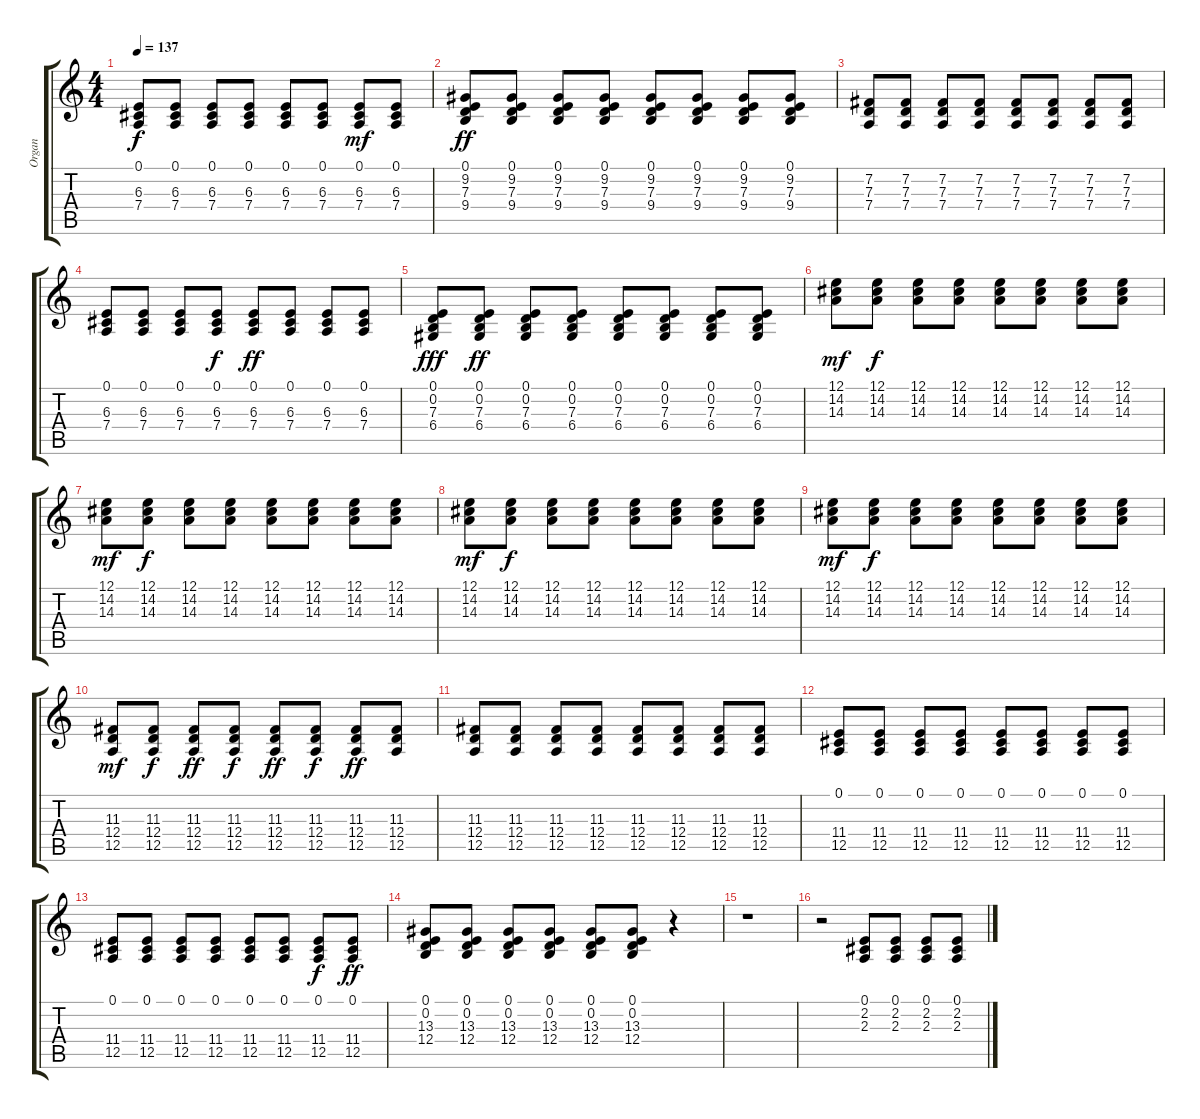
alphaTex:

\track ("Organ" "Organ") {instrument drawbarorgan}
\staff {score tabs}
\tuning (E4 B3 G3 D3 A2 E2) {hide}
\ts (4 4)
\tempo 137
\clef g2
\ks c
(0.1 6.3 7.4).8{dy f} (0.1 6.3 7.4).8 (0.1 6.3 7.4).8 (0.1 6.3 7.4).8 (0.1 6.3 7.4).8 (0.1 6.3 7.4).8 (0.1 6.3 7.4).8{dy mf} (0.1 6.3 7.4).8 |
(0.1 9.2 7.3 9.4).8{dy ff} (0.1 9.2 7.3 9.4).8 (0.1 9.2 7.3 9.4).8 (0.1 9.2 7.3 9.4).8 (0.1 9.2 7.3 9.4).8 (0.1 9.2 7.3 9.4).8 (0.1 9.2 7.3 9.4).8 (0.1 9.2 7.3 9.4).8 |
(7.2 7.3 7.4).8 (7.2 7.3 7.4).8 (7.2 7.3 7.4).8 (7.2 7.3 7.4).8 (7.2 7.3 7.4).8 (7.2 7.3 7.4).8 (7.2 7.3 7.4).8 (7.2 7.3 7.4).8 |
(0.1 6.3 7.4).8 (0.1 6.3 7.4).8 (0.1 6.3 7.4).8 (0.1 6.3 7.4).8{dy f} (0.1 6.3 7.4).8{dy ff} (0.1 6.3 7.4).8 (0.1 6.3 7.4).8 (0.1 6.3 7.4).8 |
(0.1 0.2 7.3 6.4).8{dy fff} (0.1 0.2 7.3 6.4).8{dy ff} (0.1 0.2 7.3 6.4).8 (0.1 0.2 7.3 6.4).8 (0.1 0.2 7.3 6.4).8 (0.1 0.2 7.3 6.4).8 (0.1 0.2 7.3 6.4).8 (0.1 0.2 7.3 6.4).8 |
(12.1 14.2 14.3).8{dy mf} (12.1 14.2 14.3).8{dy f} (12.1 14.2 14.3).8 (12.1 14.2 14.3).8 (12.1 14.2 14.3).8 (12.1 14.2 14.3).8 (12.1 14.2 14.3).8 (12.1 14.2 14.3).8 |
(12.1 14.2 14.3).8{dy mf} (12.1 14.2 14.3).8{dy f} (12.1 14.2 14.3).8 (12.1 14.2 14.3).8 (12.1 14.2 14.3).8 (12.1 14.2 14.3).8 (12.1 14.2 14.3).8 (12.1 14.2 14.3).8 |
(12.1 14.2 14.3).8{dy mf} (12.1 14.2 14.3).8{dy f} (12.1 14.2 14.3).8 (12.1 14.2 14.3).8 (12.1 14.2 14.3).8 (12.1 14.2 14.3).8 (12.1 14.2 14.3).8 (12.1 14.2 14.3).8 |
(12.1 14.2 14.3).8{dy mf} (12.1 14.2 14.3).8{dy f} (12.1 14.2 14.3).8 (12.1 14.2 14.3).8 (12.1 14.2 14.3).8 (12.1 14.2 14.3).8 (12.1 14.2 14.3).8 (12.1 14.2 14.3).8 |
(11.3 12.4 12.5).8{dy mf} (11.3 12.4 12.5).8{dy f} (11.3 12.4 12.5).8{dy ff} (11.3 12.4 12.5).8{dy f} (11.3 12.4 12.5).8{dy ff} (11.3 12.4 12.5).8{dy f} (11.3 12.4 12.5).8{dy ff} (11.3 12.4 12.5).8 |
(11.3 12.4 12.5).8 (11.3 12.4 12.5).8 (11.3 12.4 12.5).8 (11.3 12.4 12.5).8 (11.3 12.4 12.5).8 (11.3 12.4 12.5).8 (11.3 12.4 12.5).8 (11.3 12.4 12.5).8 |
(0.1 11.4 12.5).8 (0.1 11.4 12.5).8 (0.1 11.4 12.5).8 (0.1 11.4 12.5).8 (0.1 11.4 12.5).8 (0.1 11.4 12.5).8 (0.1 11.4 12.5).8 (0.1 11.4 12.5).8 |
(0.1 11.4 12.5).8 (0.1 11.4 12.5).8 (0.1 11.4 12.5).8 (0.1 11.4 12.5).8 (0.1 11.4 12.5).8 (0.1 11.4 12.5).8 (0.1 11.4 12.5).8{dy f} (0.1 11.4 12.5).8{dy ff} |
(0.1 0.2 13.3 12.4).8 (0.1 0.2 13.3 12.4).8 (0.1 0.2 13.3 12.4).8 (0.1 0.2 13.3 12.4).8 (0.1 0.2 13.3 12.4).8 (0.1 0.2 13.3 12.4).8 r.4 |
r.1 |
r.2 (0.1 2.2 2.3).8 (0.1 2.2 2.3).8 (0.1 2.2 2.3).8 (0.1 2.2 2.3).8
